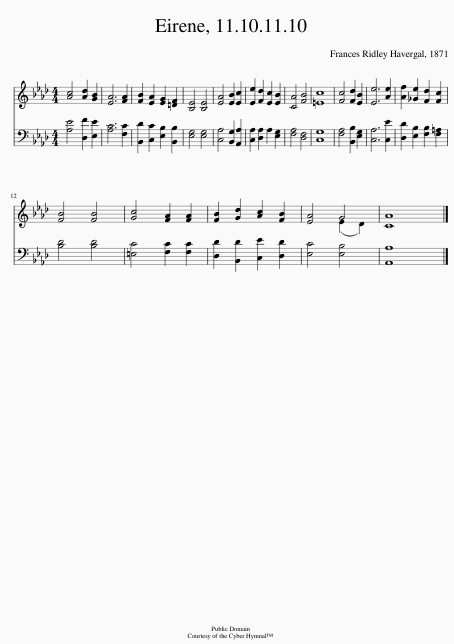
X:1
%%score ( 1 2 ) 3
L:1/8
M:4/4
I:linebreak $
K:Ab
V:1 treble
V:2 treble
V:3 bass
V:1
 [Ac]4 [Ad]2 [GB]2 | [EA]6 [FA]2 | [FB]2 [EA]2 [EG]2 [=DF]2 | [B,E]4 [B,E]4 | [EA]4 [EB]2 [Ec]2 | %5
 [Ee]2 [Fd]2 [Ec]2 [EB]2 | [CA]4 [FB]4 | [=Ec]8 | [Fc]4 [Fd]2 [EB]2 | [Ee]6 [Ae]2 | %10
 [Af]2 [_Ge]2 [Fd]2 [Fc]2 |$ [FB]4 [FB]4 | [Gc]4 [FA]2 [FA]2 | [FB]2 [Gd]2 [Ac]2 [FB]2 | [EA]4 G4 | %15
 [CA]8 |] %16
V:2
 x8 | x8 | x8 | x8 | x8 | %5
 x8 | x8 | x8 | x8 | x8 | %10
 x8 |$ x8 | x8 | x8 | x4 (E2 D2) | %15
 x8 |] %16
V:3
 [A,E]4 [D,F]2 [E,E]2 | [A,C]6 [F,C]2 | [B,,D]2 [C,C]2 [E,B,]2 [B,,B,]2 | [E,G,]4 [E,G,]4 | [C,A,]4 [B,,G,]2 [A,,A,]2 | %5
 [C,A,]2 [D,A,]2 A,2 [E,G,]2 | [F,A,]4 [D,F,]4 | [C,G,]8 | [F,A,]4 [B,,B,]2 [E,G,]2 | [C,A,]6 [C,E]2 | %10
 [D,D]2 [E,B,]2 [F,B,]2 [F,=A,]2 |$ [B,D]4 [B,D]4 | [=E,C]4 [F,C]2 [F,C]2 | [D,D]2 [B,,D]2 [C,E]2 [D,D]2 | [E,C]4 [E,B,]4 | %15
 [A,,A,]8 |] %16
